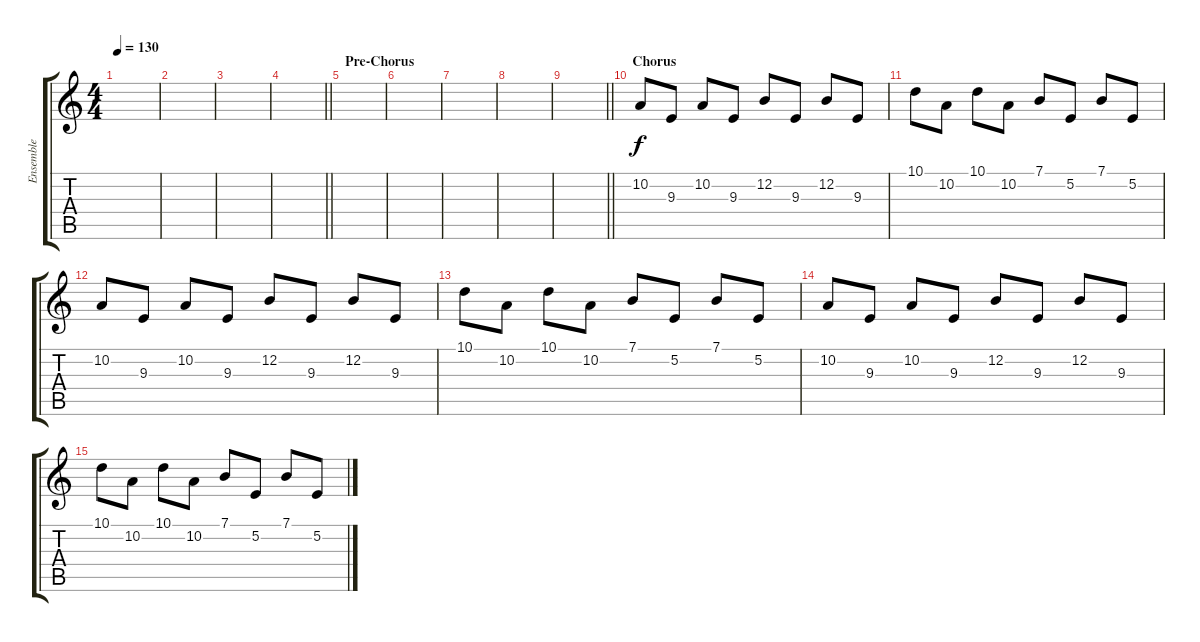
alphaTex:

\track ("Ensemble" "Ensemble") {instrument stringensemble1}
\staff {score tabs}
\tuning (E4 B3 G3 D3 A2 E2) {hide}
\ts (4 4)
\tempo 130
\clef g2
\ks c
|
|
|
\barLineRight lightlight
|
\section ("" "Pre-Chorus")
|
|
|
|
\barLineRight lightlight
|
\section ("" "Chorus")
10.2.8 9.3.8 10.2.8 9.3.8 12.2.8 9.3.8 12.2.8 9.3.8 |
10.1.8 10.2.8 10.1.8 10.2.8 7.1.8 5.2.8 7.1.8 5.2.8 |
10.2.8 9.3.8 10.2.8 9.3.8 12.2.8 9.3.8 12.2.8 9.3.8 |
10.1.8 10.2.8 10.1.8 10.2.8 7.1.8 5.2.8 7.1.8 5.2.8 |
10.2.8 9.3.8 10.2.8 9.3.8 12.2.8 9.3.8 12.2.8 9.3.8 |
10.1.8 10.2.8 10.1.8 10.2.8 7.1.8 5.2.8 7.1.8 5.2.8
